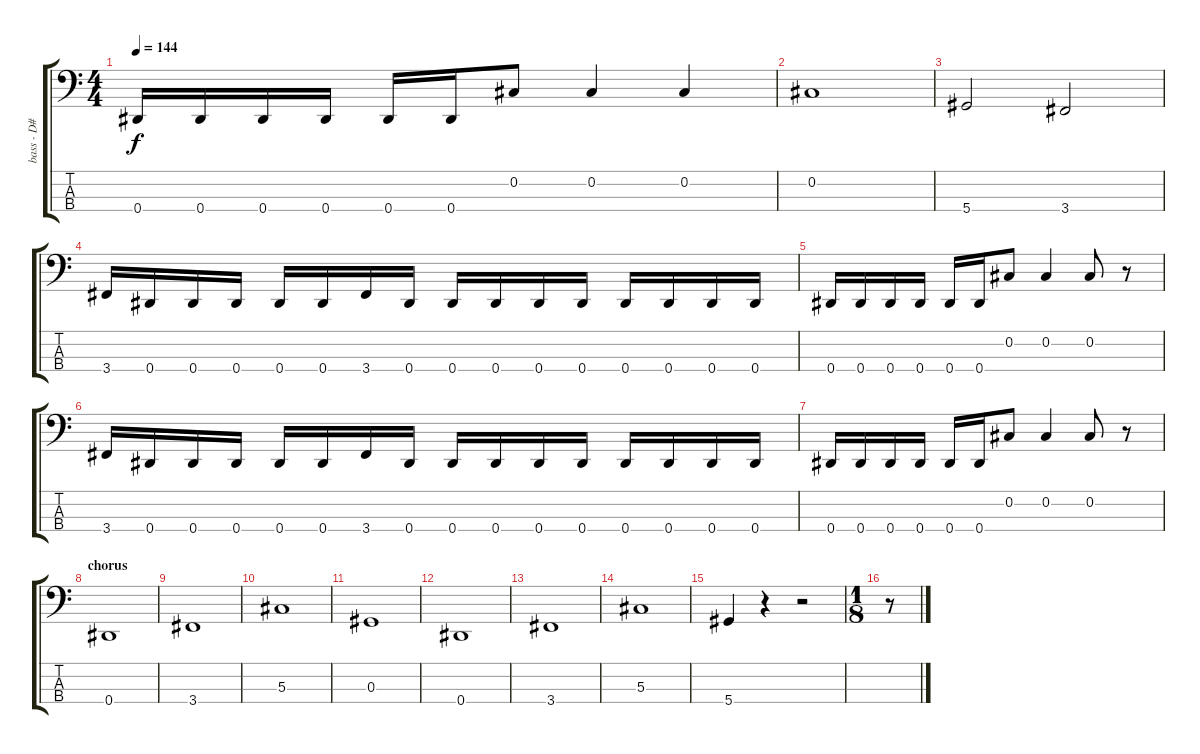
\track ("bass - D#" "bass - D#") {instrument electricbasspick}
\staff {score tabs}
\tuning (Gb2 Db2 Ab1 Eb1) {hide}
\ts (4 4)
\tempo 144
\clef f4
\ks c
0.4.16{dy f} 0.4.16 0.4.16 0.4.16 0.4.16 0.4.16 0.2.8 0.2.4 0.2.4 |
0.2.1 |
5.4.2 3.4.2 |
3.4.16 0.4.16 0.4.16 0.4.16 0.4.16 0.4.16 3.4.16 0.4.16 0.4.16 0.4.16 0.4.16 0.4.16 0.4.16 0.4.16 0.4.16 0.4.16 |
0.4.16 0.4.16 0.4.16 0.4.16 0.4.16 0.4.16 0.2.8 0.2.4 0.2.8 r.8 |
3.4.16 0.4.16 0.4.16 0.4.16 0.4.16 0.4.16 3.4.16 0.4.16 0.4.16 0.4.16 0.4.16 0.4.16 0.4.16 0.4.16 0.4.16 0.4.16 |
0.4.16 0.4.16 0.4.16 0.4.16 0.4.16 0.4.16 0.2.8 0.2.4 0.2.8 r.8 |
\section ("" "chorus")
0.4.1 |
3.4.1 |
5.3.1 |
0.3.1 |
0.4.1 |
3.4.1 |
5.3.1 |
5.4.4 r.4 r.2 |
\ts (1 8)
r.8
